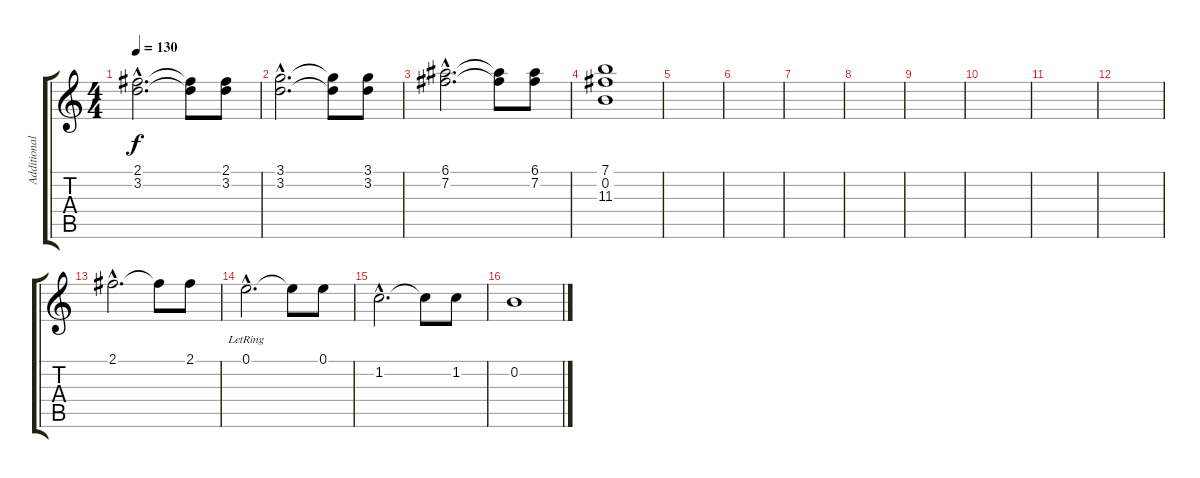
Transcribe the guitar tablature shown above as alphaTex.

\track ("Additional Guitar" "Additional") {instrument acousticguitarsteel}
\staff {score tabs}
\tuning (E4 B3 G3 D3 A2 E2) {hide}
\ts (4 4)
\tempo 130
\clef g2
\ks c
(2.1{hac} 3.2{hac}).2{d dy f} (2.1{t} 3.2{t}).8 (2.1 3.2).8 |
(3.1{hac} 3.2{hac}).2{d} (3.1{t} 3.2{t}).8 (3.1 3.2).8 |
(6.1{hac} 7.2{hac}).2{d} (6.1{t} 7.2{t}).8 (6.1 7.2).8 |
(7.1 0.2 11.3).1 |
|
|
|
|
|
|
|
|
2.1{hac}.2{d} 2.1{t}.8 2.1.8 |
0.1{hac lr}.2{d} 0.1{t}.8 0.1.8 |
1.2{hac}.2{d} 1.2{t}.8 1.2.8 |
0.2.1
